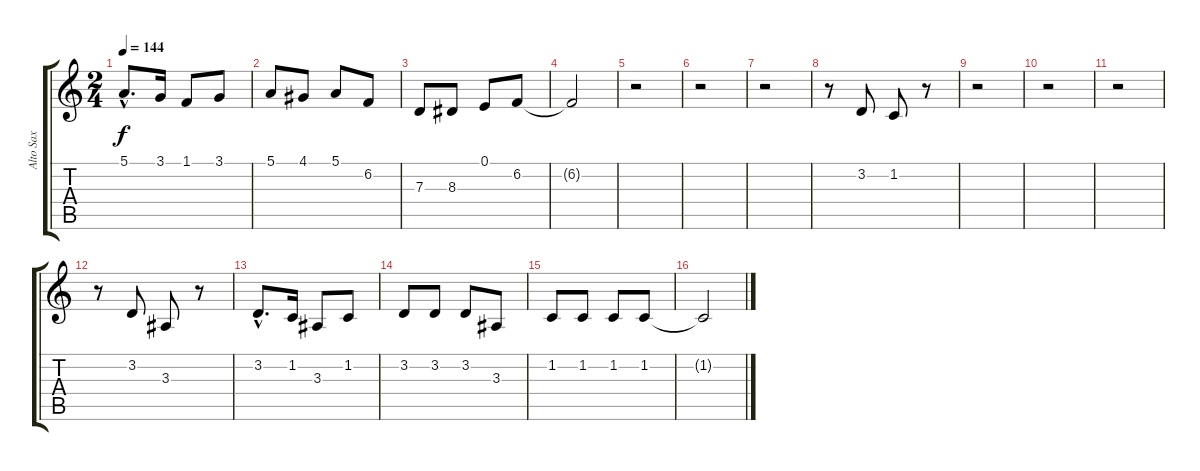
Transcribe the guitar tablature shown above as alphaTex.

\track ("Alto Sax            " "Alto Sax  ") {instrument altosax}
\staff {score tabs}
\tuning (E4 B3 G3 D3 A2 E2) {hide}
\ts (2 4)
\tempo 144
\clef g2
\ks c
5.1{hac}.8{d dy f} 3.1.16 1.1.8 3.1.8 |
5.1.8 4.1.8 5.1.8 6.2.8 |
7.3.8 8.3.8 0.1.8 6.2.8 |
6.2{t}.2 |
r.2 |
r.2 |
r.2 |
r.8 3.2.8 1.2.8 r.8 |
r.2 |
r.2 |
r.2 |
r.8 3.2.8 3.3.8 r.8 |
3.2{hac}.8{d} 1.2.16 3.3.8 1.2.8 |
3.2.8 3.2.8 3.2.8 3.3.8 |
1.2.8 1.2.8 1.2.8 1.2.8 |
1.2{t}.2
